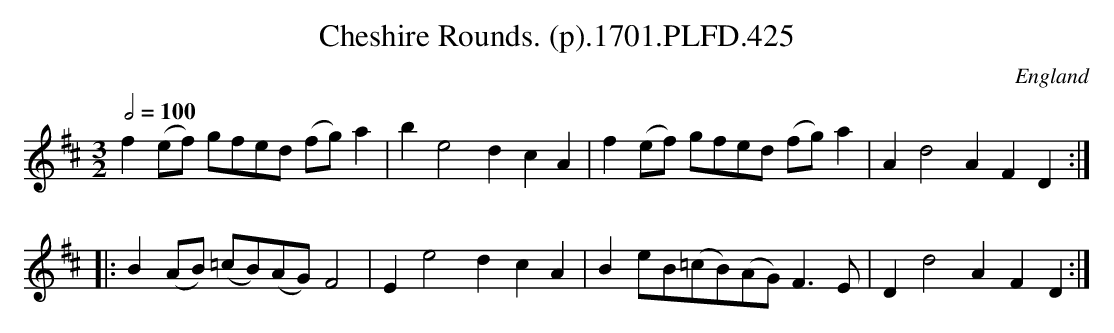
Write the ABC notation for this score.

X:1
T:Cheshire Rounds. (p).1701.PLFD.425
M:3/2
L:1/8
Q:1/2=100
O:England
K:D
f2(ef) gfed (fg)a2|b2e4d2c2A2|f2(ef) gfed (fg)a2|A2d4A2F2D2:|
|:B2(AB) (=cB)(AG)F4|E2e4d2c2A2|B2eB(=cB)(AG)F3E|D2d4A2F2D2:|
